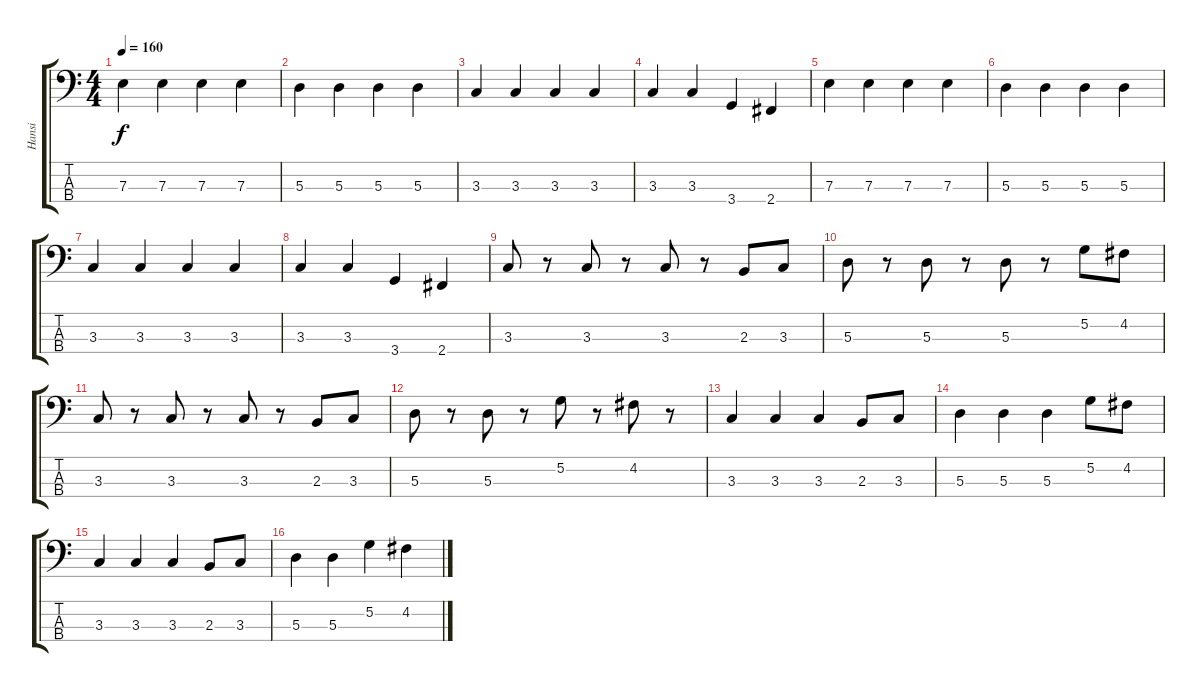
\track ("Hansi" "Hansi") {instrument electricbasspick}
\staff {score tabs}
\tuning (G2 D2 A1 E1) {hide}
\ts (4 4)
\tempo 160
\clef f4
\ks c
7.3.4{dy f} 7.3.4 7.3.4 7.3.4 |
5.3.4 5.3.4 5.3.4 5.3.4 |
3.3.4 3.3.4 3.3.4 3.3.4 |
3.3.4 3.3.4 3.4.4 2.4.4 |
7.3.4 7.3.4 7.3.4 7.3.4 |
5.3.4 5.3.4 5.3.4 5.3.4 |
3.3.4 3.3.4 3.3.4 3.3.4 |
3.3.4 3.3.4 3.4.4 2.4.4 |
3.3.8 r.8 3.3.8 r.8 3.3.8 r.8 2.3.8 3.3.8 |
5.3.8 r.8 5.3.8 r.8 5.3.8 r.8 5.2.8 4.2.8 |
3.3.8 r.8 3.3.8 r.8 3.3.8 r.8 2.3.8 3.3.8 |
5.3.8 r.8 5.3.8 r.8 5.2.8 r.8 4.2.8 r.8 |
3.3.4 3.3.4 3.3.4 2.3.8 3.3.8 |
5.3.4 5.3.4 5.3.4 5.2.8 4.2.8 |
3.3.4 3.3.4 3.3.4 2.3.8 3.3.8 |
5.3.4 5.3.4 5.2.4 4.2.4
